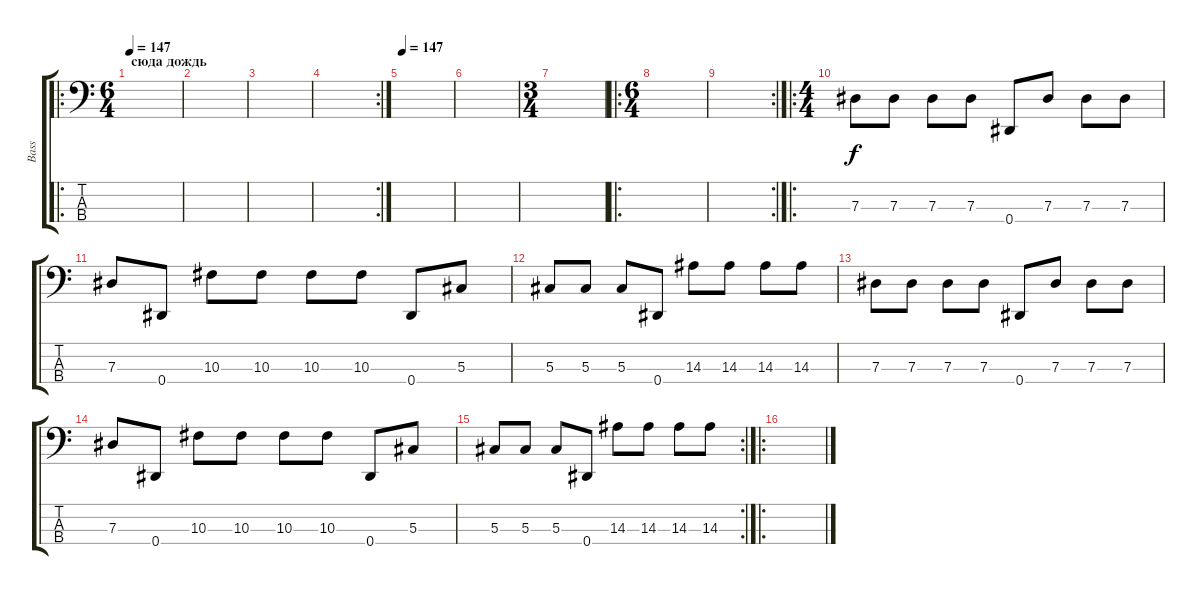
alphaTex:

\track ("Bass" "Bass") {instrument electricbassfinger}
\staff {score tabs}
\tuning (Gb2 Db2 Ab1 Eb1) {hide}
\ro
\ts (6 4)
\section ("" "сюда дождь")
\tempo 147
\clef f4
\ks c
|
|
|
\rc 2
|
\tempo 147
|
|
\ts (3 4)
|
\ro
\ts (6 4)
|
\rc 2
|
\ro
\ts (4 4)
7.3.8 7.3.8 7.3.8 7.3.8 0.4.8 7.3.8 7.3.8 7.3.8 |
7.3.8 0.4.8 10.3.8 10.3.8 10.3.8 10.3.8 0.4.8 5.3.8 |
5.3.8 5.3.8 5.3.8 0.4.8 14.3.8 14.3.8 14.3.8 14.3.8 |
7.3.8 7.3.8 7.3.8 7.3.8 0.4.8 7.3.8 7.3.8 7.3.8 |
7.3.8 0.4.8 10.3.8 10.3.8 10.3.8 10.3.8 0.4.8 5.3.8 |
\rc 2
5.3.8 5.3.8 5.3.8 0.4.8 14.3.8 14.3.8 14.3.8 14.3.8 |
\ro
